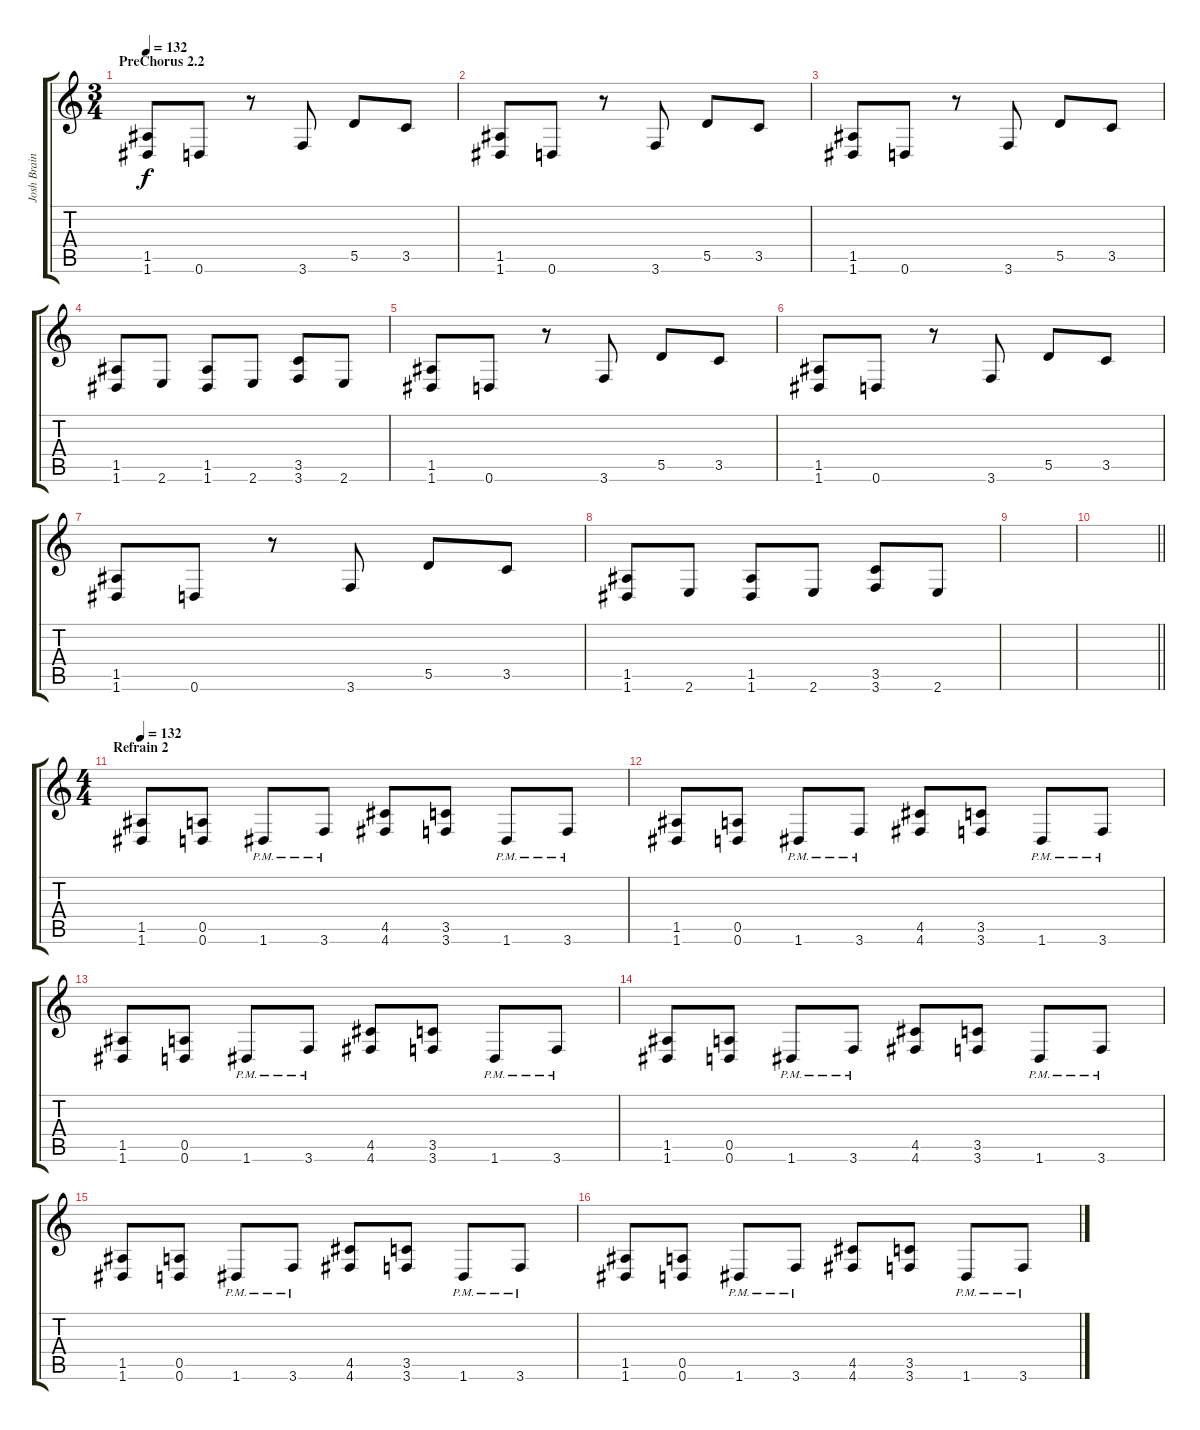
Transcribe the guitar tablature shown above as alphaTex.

\track ("Josh Brainard" "Josh Brain") {instrument distortionguitar}
\staff {score tabs}
\tuning (E4 B3 G3 D3 A2 D2) {hide}
\ts (3 4)
\section ("" "PreChorus 2.2")
\tempo 132
\clef g2
\ks c
(1.5 1.6).8{dy f} 0.6.8 r.8 3.6.8 5.5.8 3.5.8 |
(1.5 1.6).8 0.6.8 r.8 3.6.8 5.5.8 3.5.8 |
(1.5 1.6).8 0.6.8 r.8 3.6.8 5.5.8 3.5.8 |
(1.5 1.6).8 2.6.8 (1.5 1.6).8 2.6.8 (3.5 3.6).8 2.6.8 |
(1.5 1.6).8 0.6.8 r.8 3.6.8 5.5.8 3.5.8 |
(1.5 1.6).8 0.6.8 r.8 3.6.8 5.5.8 3.5.8 |
(1.5 1.6).8 0.6.8 r.8 3.6.8 5.5.8 3.5.8 |
(1.5 1.6).8 2.6.8 (1.5 1.6).8 2.6.8 (3.5 3.6).8 2.6.8 |
|
\barLineRight lightlight
|
\ts (4 4)
\section ("" "Refrain 2")
\tempo 132
(1.5 1.6).8 (0.5 0.6).8 1.6{pm}.8 3.6{pm}.8 (4.5 4.6).8 (3.5 3.6).8 1.6{pm}.8 3.6{pm}.8 |
(1.5 1.6).8 (0.5 0.6).8 1.6{pm}.8 3.6{pm}.8 (4.5 4.6).8 (3.5 3.6).8 1.6{pm}.8 3.6{pm}.8 |
(1.5 1.6).8 (0.5 0.6).8 1.6{pm}.8 3.6{pm}.8 (4.5 4.6).8 (3.5 3.6).8 1.6{pm}.8 3.6{pm}.8 |
(1.5 1.6).8 (0.5 0.6).8 1.6{pm}.8 3.6{pm}.8 (4.5 4.6).8 (3.5 3.6).8 1.6{pm}.8 3.6{pm}.8 |
(1.5 1.6).8 (0.5 0.6).8 1.6{pm}.8 3.6{pm}.8 (4.5 4.6).8 (3.5 3.6).8 1.6{pm}.8 3.6{pm}.8 |
(1.5 1.6).8 (0.5 0.6).8 1.6{pm}.8 3.6{pm}.8 (4.5 4.6).8 (3.5 3.6).8 1.6{pm}.8 3.6{pm}.8
